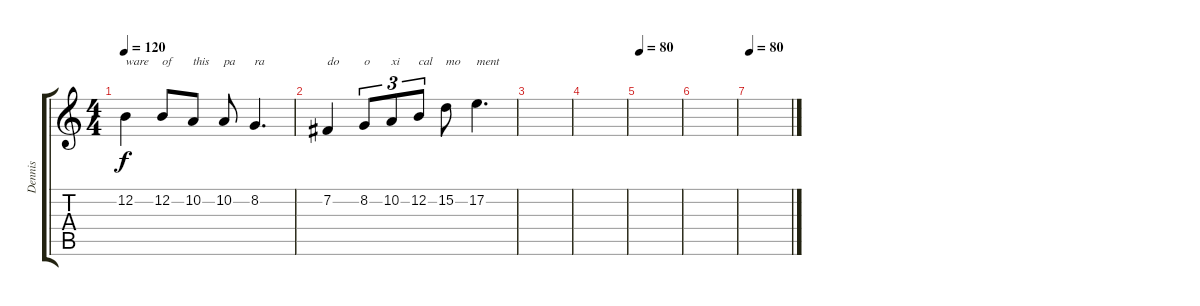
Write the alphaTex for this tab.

\track ("Dennis" "Dennis") {instrument tenorsax}
\staff {score tabs}
\tuning (E4 B3 G3 D3 A2 E2) {hide}
\ts (4 4)
\tempo 120
\clef g2
\ks c
12.2.4{txt "ware" dy f} 12.2.8{txt "of"} 10.2.8{txt "this"} 10.2.8{txt "pa"} 8.2.4{d txt "ra"} |
7.2.4{txt "do"} 8.2.8{tu (3 2) txt "o"} 10.2.8{tu (3 2) txt "xi"} 12.2.8{tu (3 2) txt "cal"} 15.2.8{txt "mo"} 17.2.4{d txt "ment"} |
|
|
\tempo 80
|
|
\tempo 80
